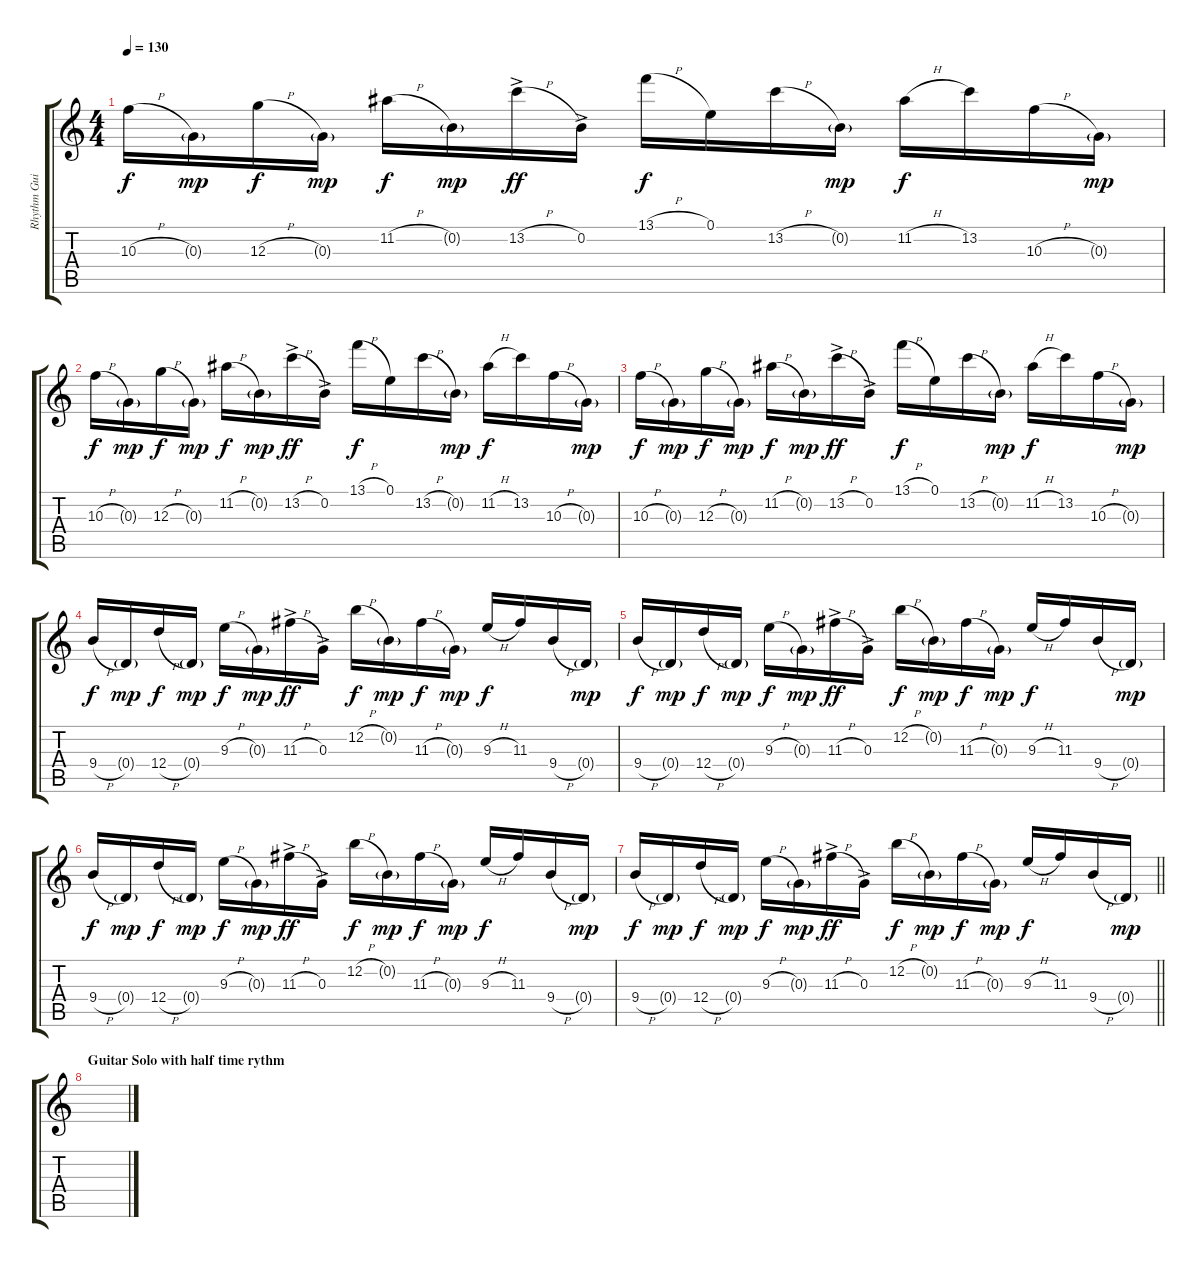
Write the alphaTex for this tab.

\track ("Rhythm Guitar 2" "Rhythm Gui") {instrument overdrivenguitar}
\staff {score tabs}
\tuning (E4 B3 G3 D3 A2 E2) {hide}
\ts (4 4)
\tempo 130
\clef g2
\ks c
10.3{h}.16{dy f} 0.3{g}.16{dy mp} 12.3{h}.16{dy f} 0.3{g}.16{dy mp} 11.2{h}.16{dy f} 0.2{g}.16{dy mp} 13.2{h ac}.16{dy ff} 0.2{ac}.16 13.1{h}.16{dy f} 0.1.16 13.2{h}.16 0.2{g}.16{dy mp} 11.2{h}.16{dy f} 13.2.16 10.3{h}.16 0.3{g}.16{dy mp} |
10.3{h}.16{dy f} 0.3{g}.16{dy mp} 12.3{h}.16{dy f} 0.3{g}.16{dy mp} 11.2{h}.16{dy f} 0.2{g}.16{dy mp} 13.2{h ac}.16{dy ff} 0.2{ac}.16 13.1{h}.16{dy f} 0.1.16 13.2{h}.16 0.2{g}.16{dy mp} 11.2{h}.16{dy f} 13.2.16 10.3{h}.16 0.3{g}.16{dy mp} |
10.3{h}.16{dy f} 0.3{g}.16{dy mp} 12.3{h}.16{dy f} 0.3{g}.16{dy mp} 11.2{h}.16{dy f} 0.2{g}.16{dy mp} 13.2{h ac}.16{dy ff} 0.2{ac}.16 13.1{h}.16{dy f} 0.1.16 13.2{h}.16 0.2{g}.16{dy mp} 11.2{h}.16{dy f} 13.2.16 10.3{h}.16 0.3{g}.16{dy mp} |
9.4{h}.16{dy f} 0.4{g}.16{dy mp} 12.4{h}.16{dy f} 0.4{g}.16{dy mp} 9.3{h}.16{dy f} 0.3{g}.16{dy mp} 11.3{h ac}.16{dy ff} 0.3{ac}.16 12.2{h}.16{dy f} 0.2{g}.16{dy mp} 11.3{h}.16{dy f} 0.3{g}.16{dy mp} 9.3{h}.16{dy f} 11.3.16 9.4{h}.16 0.4{g}.16{dy mp} |
9.4{h}.16{dy f} 0.4{g}.16{dy mp} 12.4{h}.16{dy f} 0.4{g}.16{dy mp} 9.3{h}.16{dy f} 0.3{g}.16{dy mp} 11.3{h ac}.16{dy ff} 0.3{ac}.16 12.2{h}.16{dy f} 0.2{g}.16{dy mp} 11.3{h}.16{dy f} 0.3{g}.16{dy mp} 9.3{h}.16{dy f} 11.3.16 9.4{h}.16 0.4{g}.16{dy mp} |
9.4{h}.16{dy f} 0.4{g}.16{dy mp} 12.4{h}.16{dy f} 0.4{g}.16{dy mp} 9.3{h}.16{dy f} 0.3{g}.16{dy mp} 11.3{h ac}.16{dy ff} 0.3{ac}.16 12.2{h}.16{dy f} 0.2{g}.16{dy mp} 11.3{h}.16{dy f} 0.3{g}.16{dy mp} 9.3{h}.16{dy f} 11.3.16 9.4{h}.16 0.4{g}.16{dy mp} |
\barLineRight lightlight
9.4{h}.16{dy f} 0.4{g}.16{dy mp} 12.4{h}.16{dy f} 0.4{g}.16{dy mp} 9.3{h}.16{dy f} 0.3{g}.16{dy mp} 11.3{h ac}.16{dy ff} 0.3{ac}.16 12.2{h}.16{dy f} 0.2{g}.16{dy mp} 11.3{h}.16{dy f} 0.3{g}.16{dy mp} 9.3{h}.16{dy f} 11.3.16 9.4{h}.16 0.4{g}.16{dy mp} |
\section ("" "Guitar Solo with half time rythm")
